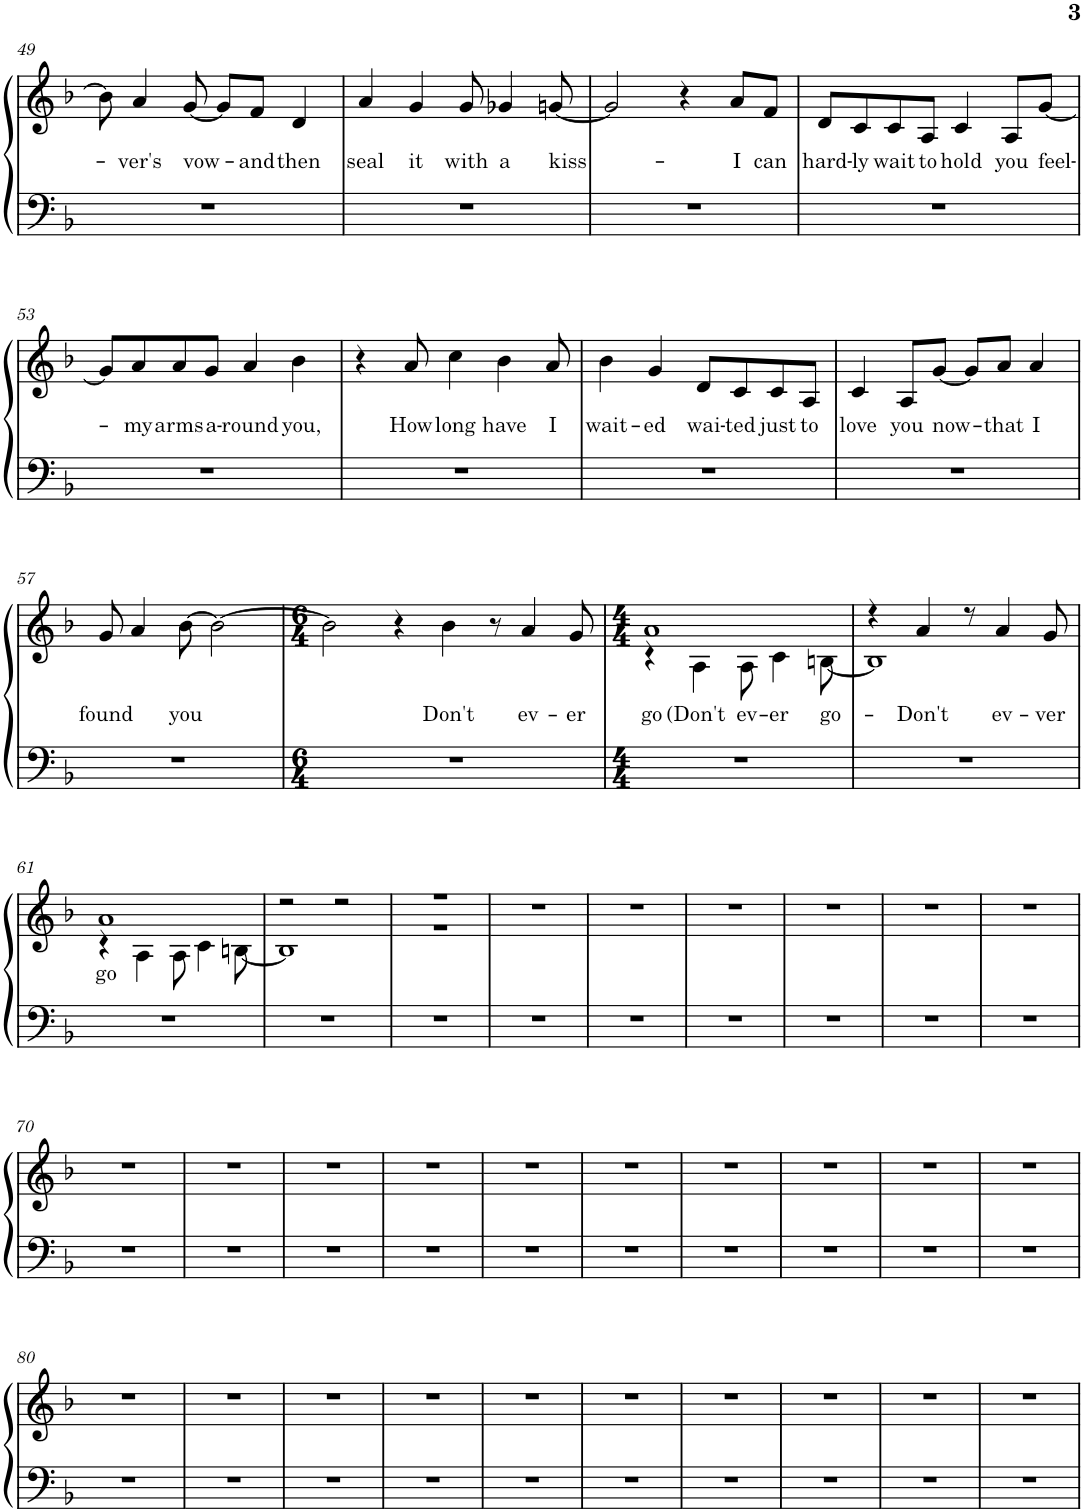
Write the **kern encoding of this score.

**kern	**kern	**text
*part1	*part1	*part1
*staff2	*staff1	*staff1
*I"Piano	*	*
*I'Pno.	*	*
!!LO:PB:g=z
*clefF4	*clefG2	*
*k[b-]	*k[b-]	*
*M4/4	*M4/4	*
=49	=49	=49
1r	8b-\]	.
!	!	!LO:LY:b
.	4a/	-ver's
!	!	!LO:LY:b
.	[8g/	vow-
.	8g/L]	.
!	!	!LO:LY:b
.	8f/J	-and
!	!	!LO:LY:b
.	4d/	then
=50	=50	=50
!	!	!LO:LY:b
1r	4a/	seal
!	!	!LO:LY:b
.	4g/	it
!	!	!LO:LY:b
.	8g/	with
!	!	!LO:LY:b
.	4g-X/	a
!	!	!LO:LY:b
.	[8gn/	kiss-
=51	=51	=51
1r	2g/]	.
.	4r	.
!	!	!LO:LY:b
.	8a/L	-I
!	!	!LO:LY:b
.	8f/J	can
=52	=52	=52
!	!	!LO:LY:b
1r	8d/L	hard-
!	!	!LO:LY:b
.	8c/	-ly
!	!	!LO:LY:b
.	8c/	wait
!	!	!LO:LY:b
.	8A/J	to
!	!	!LO:LY:b
.	4c/	hold
!	!	!LO:LY:b
.	8A/L	you
!	!	!LO:LY:b
.	[8g/J	feel-
!!LO:LB:g=z
=53	=53	=53
1r	8g/L]	.
!	!	!LO:LY:b
.	8a/	-my
!	!	!LO:LY:b
.	8a/	arms
!	!	!LO:LY:b
.	8g/J	a-
!	!	!LO:LY:b
.	4a/	-round
!	!	!LO:LY:b
.	4b-\	you,
=54	=54	=54
1r	4r	.
!	!	!LO:LY:b
.	8a/	How
!	!	!LO:LY:b
.	4cc\	long
!	!	!LO:LY:b
.	4b-\	have
!	!	!LO:LY:b
.	8a/	I
=55	=55	=55
!	!	!LO:LY:b
1r	4b-\	wait-
!	!	!LO:LY:b
.	4g/	-ed
!	!	!LO:LY:b
.	8d/L	wai-
!	!	!LO:LY:b
.	8c/	-ted
!	!	!LO:LY:b
.	8c/	just
!	!	!LO:LY:b
.	8A/J	to
=56	=56	=56
!	!	!LO:LY:b
1r	4c/	love
!	!	!LO:LY:b
.	8A/L	you
!	!	!LO:LY:b
.	[8g/J	now-
.	8g/L]	.
!	!	!LO:LY:b
.	8a/J	-that
!	!	!LO:LY:b
.	4a/	I
!!LO:LB:g=z
=57	=57	=57
!	!	!LO:LY:b
1r	8g/	found
.	4a/	.
!	!	!LO:LY:b
.	[8b-\	you
.	2b-\_	.
=58	=58	=58
*M6/4	*M6/4	*
1.r	2b-\]	.
.	4r	.
!	!	!LO:LY:b
.	4b-\	Don't
.	8r	.
!	!	!LO:LY:b
.	4a/	ev-
!	!	!LO:LY:b
.	8g/	-er
=59	=59	=59
*M4/4	*M4/4	*
!	!	!LO:LY:b
*	*^	*
1r	1a	4r	go
!	!	!	!LO:LY:b
.	.	4A\	(Don't
!	!	!	!LO:LY:b
.	.	8A\	ev-
!	!	!	!LO:LY:b
.	.	4c\	-er
!	!	!	!LO:LY:b
.	.	[8Bn\	go-
=60	=60	=60	=60
1r	4r	1B]	.
!	!	!	!LO:LY:b
.	4a/	.	Don't
.	8r	.	.
!	!	!	!LO:LY:b
.	4a/	.	ev-
!	!	!	!LO:LY:b
.	8g/	.	-ver
!!LO:LB:g=z	!!
=61	=61	=61	=61
!	!	!	!LO:LY:b
1r	1a	4r	go
.	.	4A\	.
.	.	8A\	.
.	.	4c\	.
.	.	[8Bn\	.
=62	=62	=62	=62
1r	2r	1B]	.
.	2r	.	.
=63	=63	=63	=63
1r	1r	1r	.
*	*v	*v	*
=64	=64	=64
1r	1r	.
=65	=65	=65
1r	1r	.
=66	=66	=66
1r	1r	.
=67	=67	=67
1r	1r	.
=68	=68	=68
1r	1r	.
=69	=69	=69
1r	1r	.
!!LO:LB:g=z
=70	=70	=70
1r	1r	.
=71	=71	=71
1r	1r	.
=72	=72	=72
1r	1r	.
=73	=73	=73
1r	1r	.
=74	=74	=74
1r	1r	.
=75	=75	=75
1r	1r	.
=76	=76	=76
1r	1r	.
=77	=77	=77
1r	1r	.
=78	=78	=78
1r	1r	.
=79	=79	=79
1r	1r	.
!!LO:LB:g=z
=80	=80	=80
1r	1r	.
=81	=81	=81
1r	1r	.
=82	=82	=82
1r	1r	.
=83	=83	=83
1r	1r	.
=84	=84	=84
1r	1r	.
=85	=85	=85
1r	1r	.
=86	=86	=86
1r	1r	.
=87	=87	=87
1r	1r	.
=88	=88	=88
1r	1r	.
=89	=89	=89
1r	1r	.
=	=	=
*-	*-	*-
